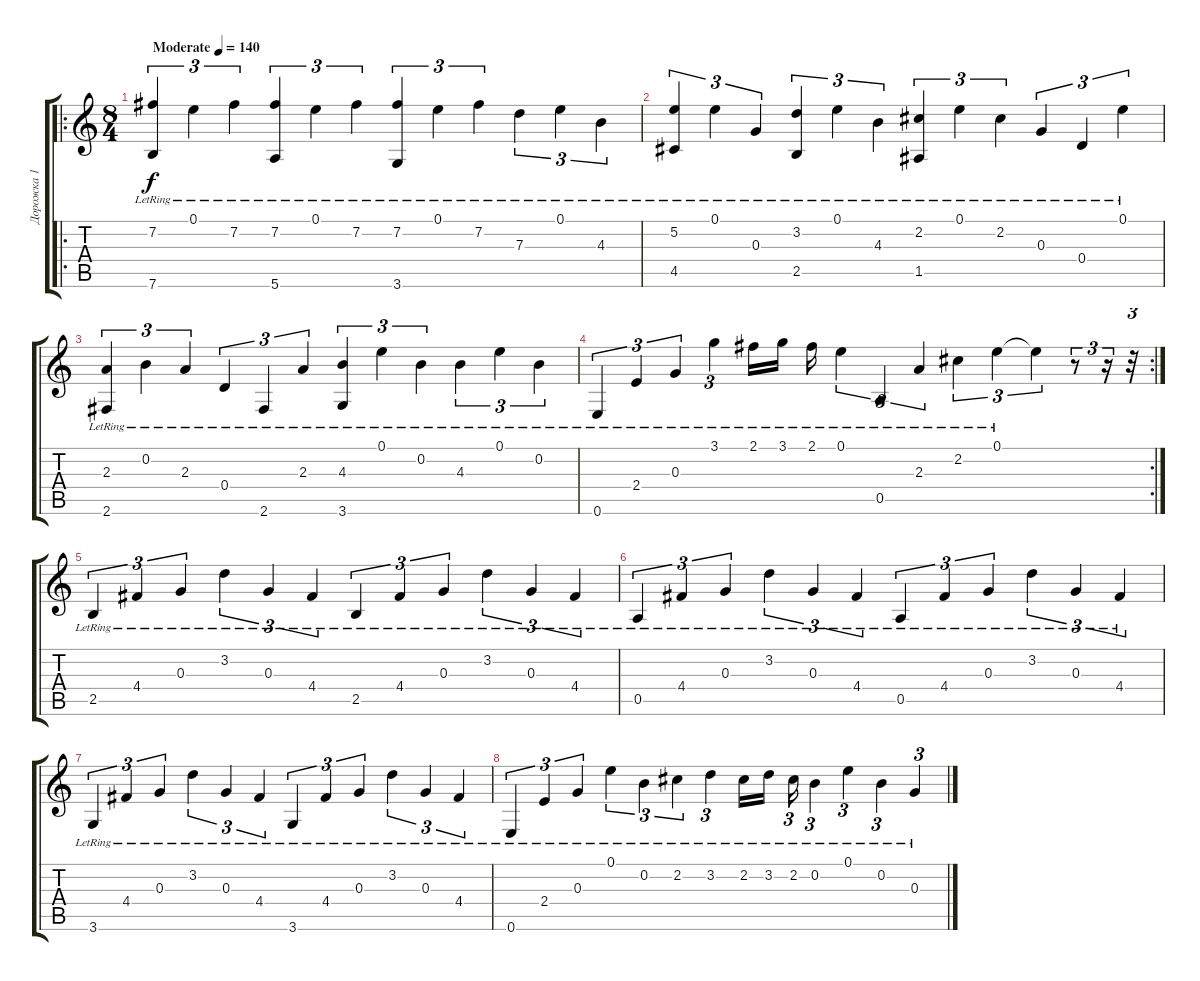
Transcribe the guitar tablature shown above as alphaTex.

\track ("Дорожка 1" "Дорожка 1") {instrument acousticguitarnylon}
\staff {score tabs}
\tuning (E4 B3 G3 D3 A2 E2) {hide}
\ro
\ts (8 4)
\tempo (140 "Moderate")
\clef g2
\ks c
(7.2{lr} 7.6{lr}).4{tu (3 2) dy f instrument acousticguitarnylon} 0.1{lr}.4{tu (3 2)} 7.2{lr}.4{tu (3 2)} (7.2{lr} 5.6{lr}).4{tu (3 2)} 0.1{lr}.4{tu (3 2)} 7.2{lr}.4{tu (3 2)} (7.2{lr} 3.6{lr}).4{tu (3 2)} 0.1{lr}.4{tu (3 2)} 7.2{lr}.4{tu (3 2)} 7.3{lr}.4{tu (3 2)} 0.1{lr}.4{tu (3 2)} 4.3{lr}.4{tu (3 2)} |
(5.2{lr} 4.5{lr}).4{tu (3 2)} 0.1{lr}.4{tu (3 2)} 0.3{lr}.4{tu (3 2)} (3.2{lr} 2.5{lr}).4{tu (3 2)} 0.1{lr}.4{tu (3 2)} 4.3{lr}.4{tu (3 2)} (2.2{lr} 1.5{lr}).4{tu (3 2)} 0.1{lr}.4{tu (3 2)} 2.2{lr}.4{tu (3 2)} 0.3{lr}.4{tu (3 2)} 0.4{lr}.4{tu (3 2)} 0.1{lr}.4{tu (3 2)} |
(2.3{lr} 2.6{lr}).4{tu (3 2)} 0.2{lr}.4{tu (3 2)} 2.3{lr}.4{tu (3 2)} 0.4{lr}.4{tu (3 2)} 2.6{lr}.4{tu (3 2)} 2.3{lr}.4{tu (3 2)} (4.3{lr} 3.6{lr}).4{tu (3 2)} 0.1{lr}.4{tu (3 2)} 0.2{lr}.4{tu (3 2)} 4.3{lr}.4{tu (3 2)} 0.1{lr}.4{tu (3 2)} 0.2{lr}.4{tu (3 2)} |
\rc 2
0.6{lr}.4{tu (3 2)} 2.4{lr}.4{tu (3 2)} 0.3{lr}.4{tu (3 2)} 3.1{lr}.4{tu (3 2)} 2.1{lr}.16 3.1{lr}.16 2.1{lr}.16 0.1{lr}.4{tu (3 2)} 0.5{lr}.4{tu (3 2)} 2.3{lr}.4{tu (3 2)} 2.2{lr}.4{tu (3 2)} 0.1{lr}.4{tu (3 2)} 0.1{t}.4{tu (3 2)} r.8{tu (3 2)} r.16{tu (3 2)} r.32{tu (3 2)} |
2.5{lr}.4{tu (3 2)} 4.4{lr}.4{tu (3 2)} 0.3{lr}.4{tu (3 2)} 3.2{lr}.4{tu (3 2)} 0.3{lr}.4{tu (3 2)} 4.4{lr}.4{tu (3 2)} 2.5{lr}.4{tu (3 2)} 4.4{lr}.4{tu (3 2)} 0.3{lr}.4{tu (3 2)} 3.2{lr}.4{tu (3 2)} 0.3{lr}.4{tu (3 2)} 4.4{lr}.4{tu (3 2)} |
0.5{lr}.4{tu (3 2)} 4.4{lr}.4{tu (3 2)} 0.3{lr}.4{tu (3 2)} 3.2{lr}.4{tu (3 2)} 0.3{lr}.4{tu (3 2)} 4.4{lr}.4{tu (3 2)} 0.5{lr}.4{tu (3 2)} 4.4{lr}.4{tu (3 2)} 0.3{lr}.4{tu (3 2)} 3.2{lr}.4{tu (3 2)} 0.3{lr}.4{tu (3 2)} 4.4{lr}.4{tu (3 2)} |
3.6{lr}.4{tu (3 2)} 4.4{lr}.4{tu (3 2)} 0.3{lr}.4{tu (3 2)} 3.2{lr}.4{tu (3 2)} 0.3{lr}.4{tu (3 2)} 4.4{lr}.4{tu (3 2)} 3.6{lr}.4{tu (3 2)} 4.4{lr}.4{tu (3 2)} 0.3{lr}.4{tu (3 2)} 3.2{lr}.4{tu (3 2)} 0.3{lr}.4{tu (3 2)} 4.4{lr}.4{tu (3 2)} |
0.6{lr}.4{tu (3 2)} 2.4{lr}.4{tu (3 2)} 0.3{lr}.4{tu (3 2)} 0.1{lr}.4{tu (3 2)} 0.2{lr}.4{tu (3 2)} 2.2{lr}.4{tu (3 2)} 3.2{lr}.4{tu (3 2)} 2.2{lr}.16 3.2{lr}.16 2.2{lr}.16{tu (3 2)} 0.2{lr}.4{tu (3 2)} 0.1{lr}.4{tu (3 2)} 0.2{lr}.4{tu (3 2)} 0.3{lr}.4{tu (3 2)}
